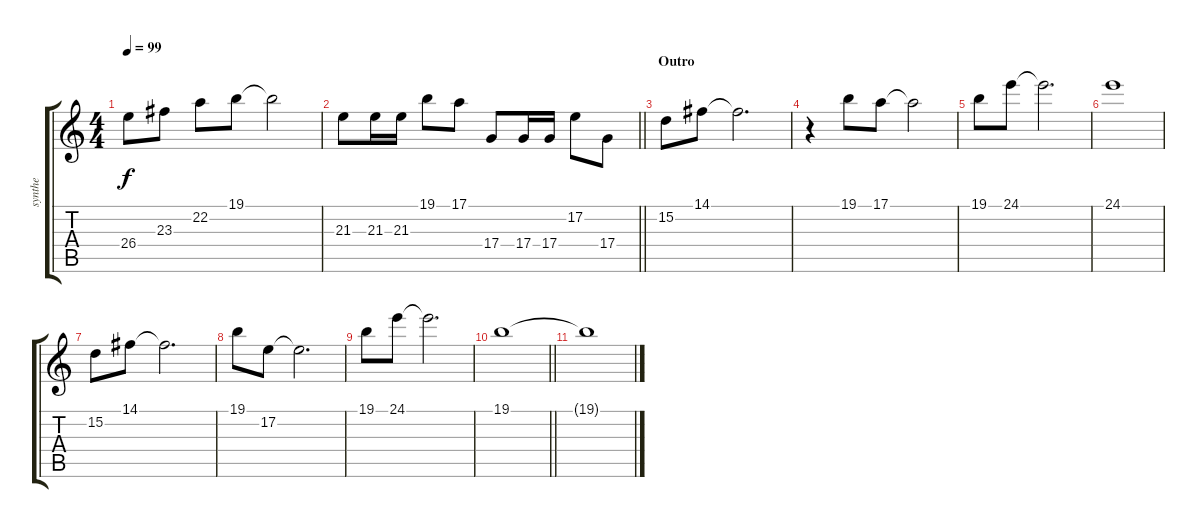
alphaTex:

\track ("synthe" "synthe") {instrument electricpiano1}
\staff {score tabs}
\tuning (E4 B3 G3 D3 A2 E2) {hide}
\ts (4 4)
\tempo 99
\clef g2
\ks c
26.4.8{dy f} 23.3.8 22.2.8 19.1.8 19.1{t}.2 |
\barLineRight lightlight
21.3.8 21.3.16 21.3.16 19.1.8 17.1.8 17.4.8 17.4.16 17.4.16 17.2.8 17.4.8 |
\section ("" "Outro")
15.2.8{instrument pad1newage} 14.1.8 14.1{t}.2{d} |
r.4 19.1.8 17.1.8 17.1{t}.2 |
19.1.8 24.1.8 24.1{t}.2{d} |
24.1.1 |
15.2.8 14.1.8 14.1{t}.2{d} |
19.1.8 17.2.8 17.2{t}.2{d} |
19.1.8 24.1.8 24.1{t}.2{d} |
\barLineRight lightlight
19.1.1 |
19.1{t}.1
